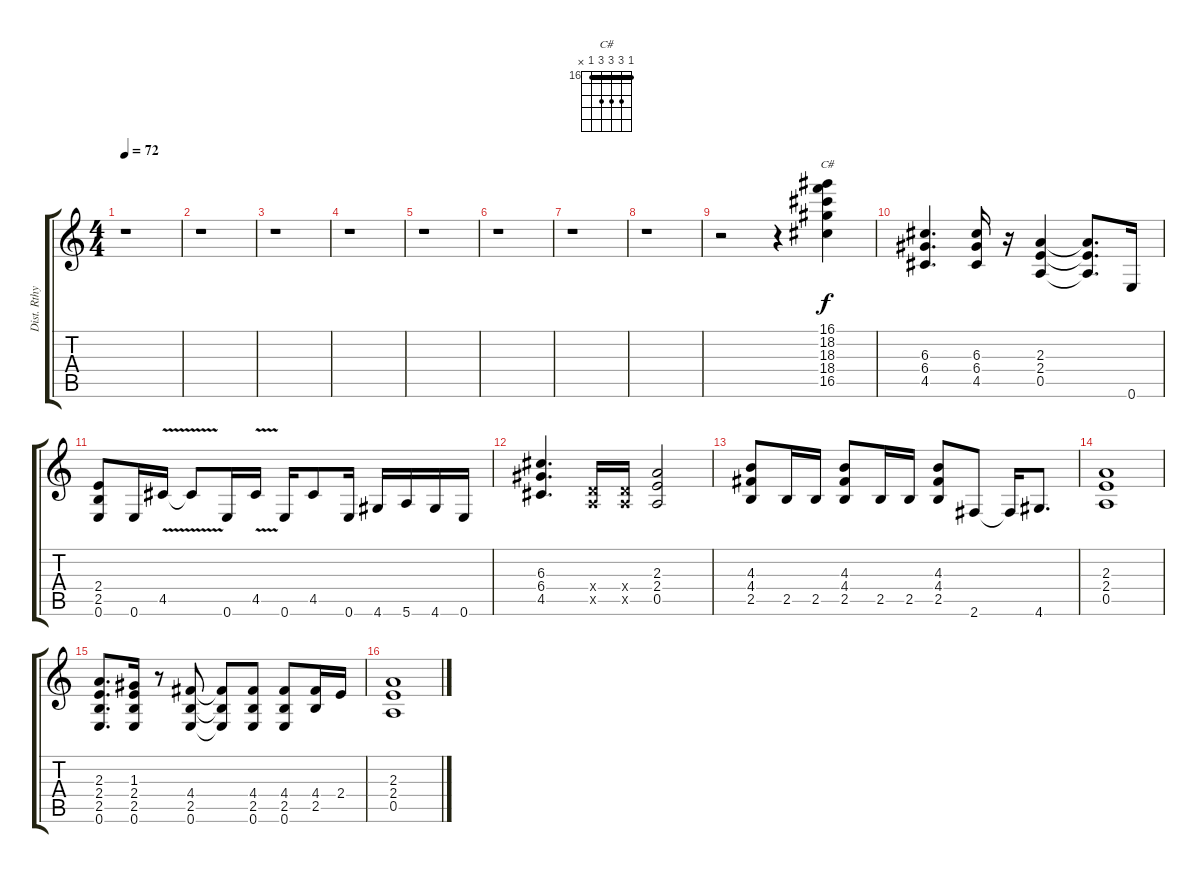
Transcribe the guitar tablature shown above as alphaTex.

\track ("Dist. Rthythm" "Dist. Rthy") {instrument distortionguitar}
\staff {score tabs}
\tuning (E4 B3 G3 D3 A2 E2) {hide}
\chord ("C#" 16 18 18 18 16 x) {firstfret 16 barre 16}
\ts (4 4)
\tempo 72
\clef g2
\ks c
r.1{dy f} |
r.1 |
r.1 |
r.1 |
r.1 |
r.1 |
r.1 |
r.1 |
r.2 r.4 (16.1 18.2 18.3 18.4 16.5).4{ch "C#"} |
(6.3 6.4 4.5).4{d} (6.3 6.4 4.5).16 r.16 (2.3 2.4 0.5).4 (2.3{t} 2.4{t} 0.5{t}).8{d} 0.6.16 |
(2.4 2.5 0.6).8 0.6.16 4.5{v}.16 4.5{t}.8 0.6.16 4.5{v}.16 0.6.16 4.5.8 0.6.16 4.6.16 5.6.16 4.6.16 0.6.16 |
(6.3 6.4 4.5).4{d} (0.4{x} 0.5{x}).16 (0.4{x} 0.5{x}).16 (2.3 2.4 0.5).2 |
(4.3 4.4 2.5).8 2.5.16 2.5.16 (4.3 4.4 2.5).8 2.5.16 2.5.16 (4.3 4.4 2.5).8 2.6.8 2.6{t}.16 4.6.8{d} |
(2.3 2.4 0.5).1 |
(2.3 2.4 2.5 0.6).8{d} (1.3 2.4 2.5 0.6).16 r.8 (4.4 2.5 0.6).8 (4.4{t} 2.5{t} 0.6{t}).8 (4.4 2.5 0.6).8 (4.4 2.5 0.6).8 (4.4 2.5).16 2.4.16 |
(2.3 2.4 0.5).1
